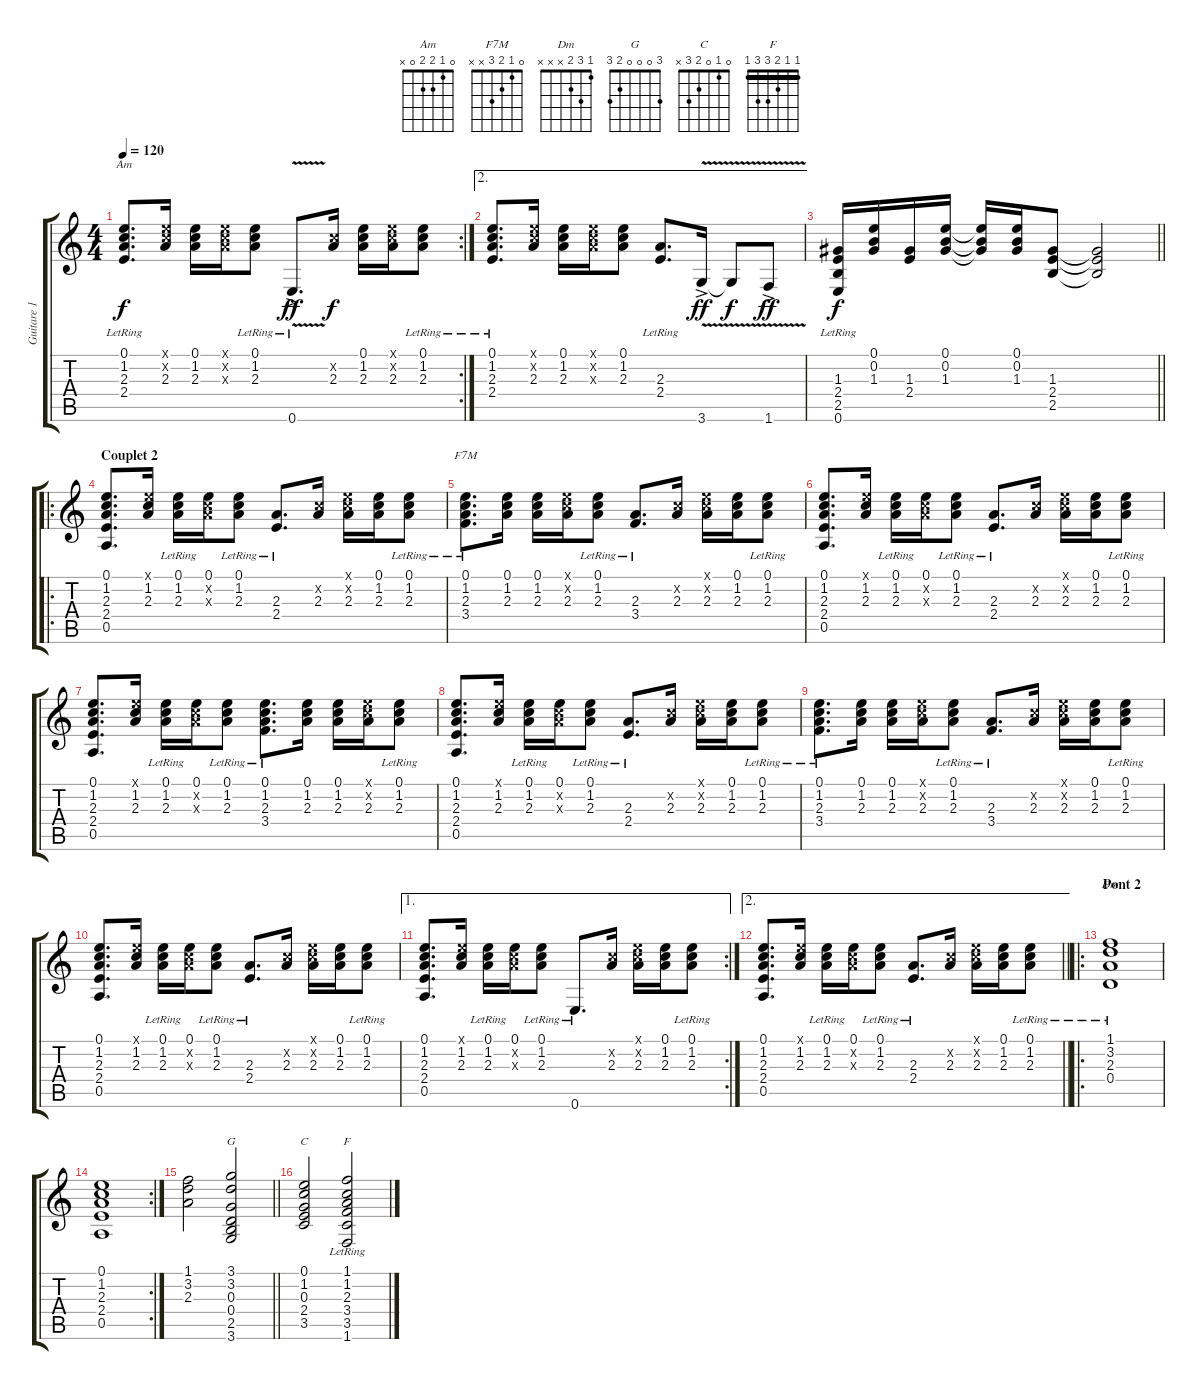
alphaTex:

\track ("Guitare 1" "Guitare 1") {instrument acousticguitarsteel}
\staff {score tabs}
\tuning (E4 B3 G3 D3 A2 E2) {hide}
\chord ("Am" 0 1 2 2 0 x)
\chord ("F7M" 0 1 2 3 x x)
\chord ("Dm" 1 3 2 x x x)
\chord ("G" 3 0 0 0 2 3)
\chord ("C" 0 1 0 2 3 x)
\chord ("F" 1 1 2 3 3 1) {barre 1}
\rc 2
\ts (4 4)
\tempo 120
\clef g2
\ks c
(0.1 1.2 2.3 2.4{lr}).8{d ch "Am" dy f} (0.1{x} 1.2{x} 2.3).16 (0.1 1.2 2.3).16 (0.1{x} 1.2{x} 2.3{x}).16 (0.1{lr} 1.2 2.3{lr}).8 0.6{v ac lr}.8{d dy ff} (1.2{x} 2.3).16{dy f} (0.1 1.2 2.3).16 (0.1{x} 1.2{x} 2.3).16 (0.1 1.2 2.3{lr}).8 |
\ae 2
(0.1 1.2 2.3 2.4{lr}).8{d} (0.1{x} 1.2{x} 2.3).16 (0.1 1.2 2.3).16 (0.1{x} 1.2{x} 2.3{x}).16 (0.1 1.2 2.3).8 (2.3 2.4{lr}).8{d} 3.6{v ac}.16{dy ff} 3.6{t}.8{dy f} 1.6{v ac}.8{dy ff} |
\barLineRight lightlight
(1.3 2.4 2.5 0.6{lr}).16{dy f} (0.1 0.2 1.3).16 (1.3 2.4).16 (0.1 0.2 1.3).16 (0.1{t} 0.2{t} 1.3{t}).16 (0.1 0.2 1.3).16 (1.3 2.4 2.5).8 (1.3{t} 2.4{t} 2.5{t}).2 |
\ro
\section ("" "Couplet 2")
(0.1 1.2 2.3 2.4 0.5).8{d volume 9} (0.1{x} 1.2 2.3).16 (0.1 1.2 2.3{lr}).16 (0.1 1.2{x} 2.3{x}).16 (0.1{lr} 1.2 2.3).8 (2.3 2.4{lr}).8{d} (1.2{x} 2.3).16 (0.1{x} 1.2{x} 2.3).16 (0.1 1.2 2.3).16 (0.1{lr} 1.2 2.3).8 |
(0.1 1.2 2.3 3.4{lr}).8{d ch "F7M"} (0.1 1.2 2.3).16 (0.1 1.2 2.3).16 (0.1{x} 1.2{x} 2.3).16 (0.1{lr} 1.2 2.3).8 (2.3 3.4{lr}).8{d} (1.2{x} 2.3).16 (0.1{x} 1.2{x} 2.3).16 (0.1 1.2 2.3).16 (0.1 1.2 2.3{lr}).8 |
(0.1 1.2 2.3 2.4 0.5).8{d} (0.1{x} 1.2 2.3).16 (0.1 1.2 2.3{lr}).16 (0.1 1.2{x} 2.3{x}).16 (0.1{lr} 1.2 2.3).8 (2.3 2.4{lr}).8{d} (1.2{x} 2.3).16 (0.1{x} 1.2{x} 2.3).16 (0.1 1.2 2.3).16 (0.1{lr} 1.2 2.3).8 |
(0.1 1.2 2.3 2.4 0.5).8{d} (0.1{x} 1.2 2.3).16 (0.1 1.2 2.3{lr}).16 (0.1 1.2{x} 2.3{x}).16 (0.1{lr} 1.2 2.3).8 (0.1 1.2 2.3 3.4{lr}).8{d} (0.1 1.2 2.3).16 (0.1 1.2 2.3).16 (0.1{x} 1.2{x} 2.3).16 (0.1{lr} 1.2 2.3).8 |
(0.1 1.2 2.3 2.4 0.5).8{d} (0.1{x} 1.2 2.3).16 (0.1 1.2 2.3{lr}).16 (0.1 1.2{x} 2.3{x}).16 (0.1{lr} 1.2 2.3).8 (2.3 2.4{lr}).8{d} (1.2{x} 2.3).16 (0.1{x} 1.2{x} 2.3).16 (0.1 1.2 2.3).16 (0.1{lr} 1.2 2.3).8 |
(0.1 1.2 2.3 3.4{lr}).8{d} (0.1 1.2 2.3).16 (0.1 1.2 2.3).16 (0.1{x} 1.2{x} 2.3).16 (0.1{lr} 1.2 2.3).8 (2.3 3.4{lr}).8{d} (1.2{x} 2.3).16 (0.1{x} 1.2{x} 2.3).16 (0.1 1.2 2.3).16 (0.1 1.2 2.3{lr}).8 |
(0.1 1.2 2.3 2.4 0.5).8{d} (0.1{x} 1.2 2.3).16 (0.1 1.2 2.3{lr}).16 (0.1 1.2{x} 2.3{x}).16 (0.1{lr} 1.2 2.3).8 (2.3 2.4{lr}).8{d} (1.2{x} 2.3).16 (0.1{x} 1.2{x} 2.3).16 (0.1 1.2 2.3).16 (0.1{lr} 1.2 2.3).8 |
\ae 1
\rc 2
(0.1 1.2 2.3 2.4 0.5).8{d} (0.1{x} 1.2 2.3).16 (0.1 1.2 2.3{lr}).16 (0.1 1.2{x} 2.3{x}).16 (0.1{lr} 1.2 2.3).8 0.6{lr}.8{d} (1.2{x} 2.3).16 (0.1{x} 1.2{x} 2.3).16 (0.1 1.2 2.3).16 (0.1{lr} 1.2 2.3).8 |
\ae 2
\barLineRight lightlight
(0.1 1.2 2.3 2.4 0.5).8{d} (0.1{x} 1.2 2.3).16 (0.1 1.2 2.3{lr}).16 (0.1 1.2{x} 2.3{x}).16 (0.1{lr} 1.2 2.3).8 (2.3 2.4{lr}).8{d} (1.2{x} 2.3).16 (0.1{x} 1.2{x} 2.3).16 (0.1 1.2 2.3).16 (0.1{lr} 1.2 2.3).8 |
\ro
\section ("" "Pont 2")
(1.1 3.2 2.3 0.4{lr}).1{ch "Dm" volume 12} |
\rc 2
(0.1 1.2 2.3 2.4 0.5).1 |
\barLineRight lightlight
(1.1 3.2 2.3).2 (3.1 3.2 0.3 0.4 2.5 3.6).2{ch "G"} |
(0.1 1.2 0.3 2.4 3.5).2{ch "C"} (1.1 1.2 2.3 3.4{lr} 3.5 1.6).2{ch "F"}
